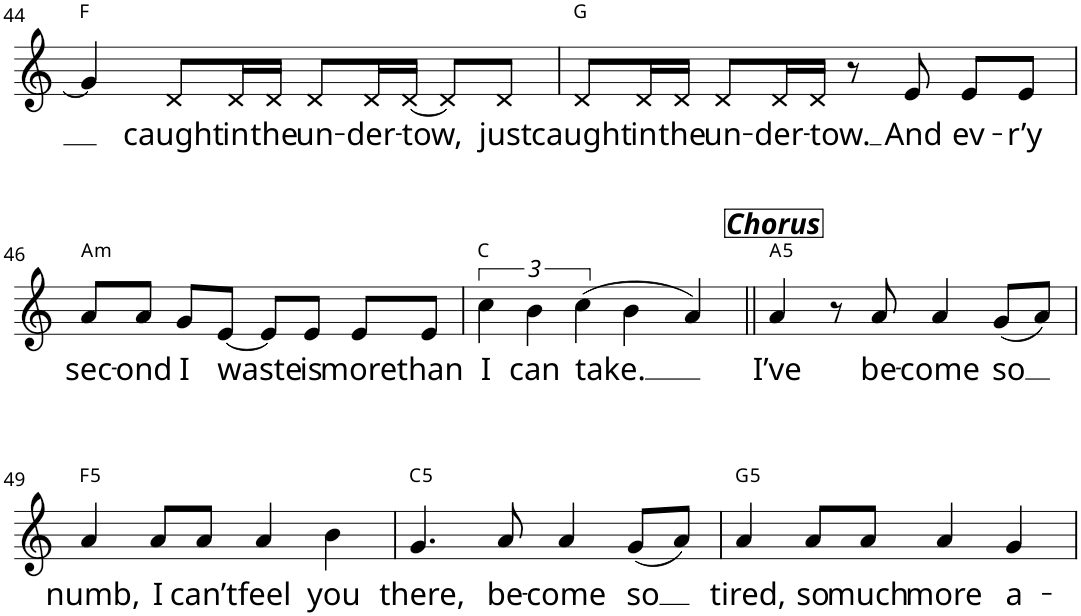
**kern	**text	**harte
*part1	*part1	*part1
*staff1	*staff1	*
*I"I	*	*
!!LO:PB:g=z
*clefG2	*	*
*k[]	*	*
*M4/4	*	*
=44	=44	=44
4g/]	.	F:maj
!	!LO:LY:b	!
8d/L	caught	.
!	!LO:LY:b	!
16d/L	in	.
!	!LO:LY:b	!
16d/JJ	the	.
!	!LO:LY:b	!
8d/L	un-	.
!	!LO:LY:b	!
16d/L	-der-	.
!	!LO:LY:b	!
[16d/JJ	-tow,	.
8d/L]	.	.
!	!LO:LY:b	!
8d/J	just	.
=45	=45	=45
!	!LO:LY:b	!
8d/L	caught	G:maj
!	!LO:LY:b	!
16d/L	in	.
!	!LO:LY:b	!
16d/JJ	the	.
!	!LO:LY:b	!
8d/L	un-	.
!	!LO:LY:b	!
16d/L	-der-	.
!	!LO:LY:b	!
16d/JJ	-tow.	.
8r	.	.
!	!LO:LY:b	!
8e/	And	.
!	!LO:LY:b	!
8e/L	ev-	.
!	!LO:LY:b	!
8e/J	-r’y	.
!!LO:LB:g=z
=46	=46	=46
!	!LO:LY:b	!LO:H:kt=m
8a/L	sec-	A:min
!	!LO:LY:b	!
8a/J	-ond	.
!	!LO:LY:b	!
8g/L	I	.
!	!LO:LY:b	!
[8e/J	waste	.
8e/L]	.	.
!	!LO:LY:b	!
8e/J	is	.
!	!LO:LY:b	!
8e/L	more	.
!	!LO:LY:b	!
8e/J	than	.
=47	=47	=47
!	!LO:LY:b	!
6cc\	I	C:maj
!	!LO:LY:b	!
6b\	can	.
!	!LO:LY:b	!
(6cc\	take.	.
4b\	.	.
4a/)	.	.
=48||	=48||	=48||
!LO:TX:a:Bi:t=Chorus	!	!
!	!LO:LY:b	!LO:H:kt=5
4a/	I’ve	A:(1,5)
8r	.	.
!	!LO:LY:b	!
8a/	be-	.
!	!LO:LY:b	!
4a/	-come	.
!	!LO:LY:b	!
(8g/L	so	.
8a/J)	.	.
!!LO:LB:g=z
=49	=49	=49
!	!LO:LY:b	!LO:H:kt=5
4a/	numb,	F:(1,5)
!	!LO:LY:b	!
8a/L	I	.
!	!LO:LY:b	!
8a/J	can’t	.
!	!LO:LY:b	!
4a/	feel	.
!	!LO:LY:b	!
4b\	you	.
=50	=50	=50
!	!LO:LY:b	!LO:H:kt=5
4.g/	there,	C:(1,5)
!	!LO:LY:b	!
8a/	be-	.
!	!LO:LY:b	!
4a/	-come	.
!	!LO:LY:b	!
(8g/L	so	.
8a/J)	.	.
=51	=51	=51
!	!LO:LY:b	!LO:H:kt=5
4a/	tired,	G:(1,5)
!	!LO:LY:b	!
8a/L	so	.
!	!LO:LY:b	!
8a/J	much	.
!	!LO:LY:b	!
4a/	more	.
!	!LO:LY:b	!
4g/	a-	.
=	=	=
*-	*-	*-
